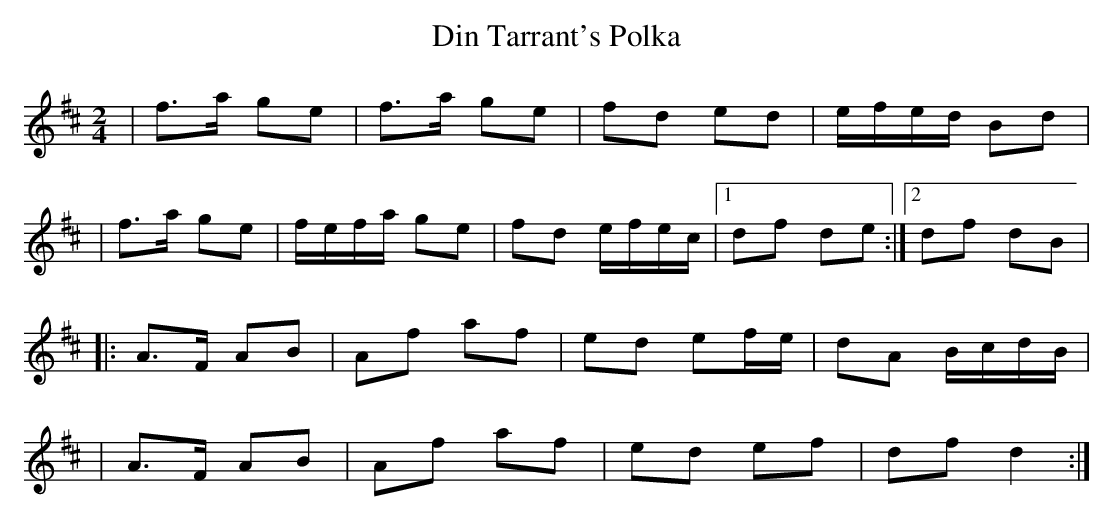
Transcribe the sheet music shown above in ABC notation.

X:1
T:Din Tarrant's Polka
M:2/4
L:1/8
K:D
|  f>a ge | f>a ge | fd ed | e/f/e/d/ Bd |
|  f>a ge | f/e/f/a/ ge | fd e/f/e/c/ |1 df de :|2  df dB |
|: A>F AB | Af af | ed ef/e/ | dA B/c/d/B/ |
|  A>F AB | Af af | ed ef | df d2 :|
